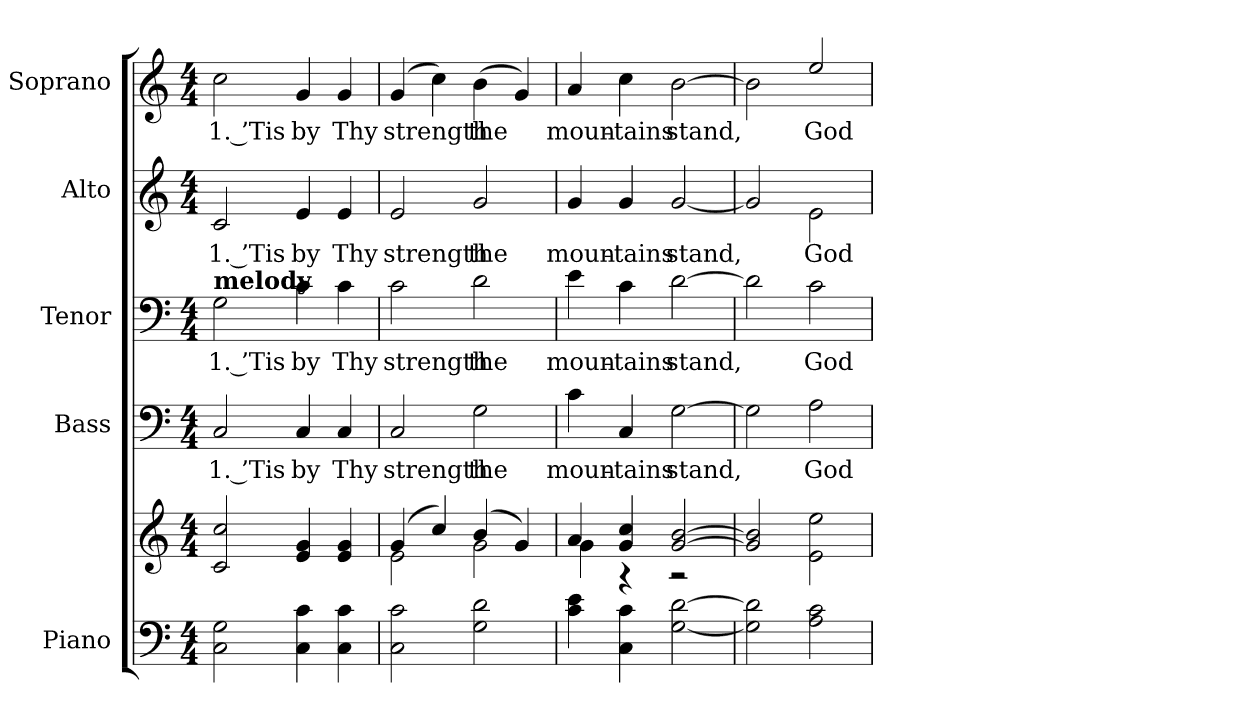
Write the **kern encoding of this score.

**kern	**kern	**kern	**text	**kern	**text	**kern	**text	**kern	**text
*part5	*part5	*part4	*part4	*part3	*part3	*part2	*part2	*part1	*part1
*staff6	*staff5	*staff4	*staff4	*staff3	*staff3	*staff2	*staff2	*staff1	*staff1
*I"Piano	*	*I"Bass	*	*I"Tenor	*	*I"Alto	*	*I"Soprano	*
*I'Pno.	*	*I'B.	*	*I'T.	*	*I'A.	*	*I'S.	*
!!LO:PB:g=z
*clefF4	*clefG2	*clefF4	*	*clefF4	*	*clefG2	*	*clefG2	*
*k[]	*k[]	*k[]	*	*k[]	*	*k[]	*	*k[]	*
*C:	*C:	*C:	*	*C:	*	*C:	*	*C:	*
*M4/4	*M4/4	*M4/4	*	*M4/4	*	*M4/4	*	*M4/4	*
*MM160	*MM160	*MM160	*	*MM160	*	*MM160	*	*MM160	*
=1	=1	=1	=1	=1	=1	=1	=1	=1	=1
!	!	!	!LO:LY:b:color=#000000	!	!	!	!	!	!
!	!	!	!	!	!LO:LY:b:color=#000000	!	!	!	!
!	!	!	!	!	!	!	!LO:LY:b:color=#000000	!	!
!	!	!	!	!LO:TX:a:B:t=melody	!	!	!	!	!
!	!	!	!	!	!	!	!	!	!LO:LY:b:color=#000000
2Ci\ 2Gi	2ci/ 2cci	2Ci/	1. ’Tis	2Gi\	1. ’Tis	2ci/	1. ’Tis	2cci\	1. ’Tis
!	!	!	!LO:LY:b:color=#000000	!	!	!	!	!	!
!	!	!	!	!	!LO:LY:b:color=#000000	!	!	!	!
!	!	!	!	!	!	!	!LO:LY:b:color=#000000	!	!
!	!	!	!	!	!	!	!	!	!LO:LY:b:color=#000000
4Ci\ 4ci	4ei/ 4gi	4Ci/	by	4ci\	by	4ei/	by	4gi/	by
!	!	!	!LO:LY:b:color=#000000	!	!	!	!	!	!
!	!	!	!	!	!LO:LY:b:color=#000000	!	!	!	!
!	!	!	!	!	!	!	!LO:LY:b:color=#000000	!	!
!	!	!	!	!	!	!	!	!	!LO:LY:b:color=#000000
4Ci\ 4ci	4ei/ 4gi	4Ci/	Thy	4ci\	Thy	4ei/	Thy	4gi/	Thy
=2	=2	=2	=2	=2	=2	=2	=2	=2	=2
*	*^	*	*	*	*	*	*	*	*
!	!	!	!	!LO:LY:b:color=#000000	!	!	!	!	!	!
!	!	!	!	!	!	!LO:LY:b:color=#000000	!	!	!	!
!	!	!	!	!	!	!	!	!LO:LY:b:color=#000000	!	!
!	!	!	!	!	!	!	!	!	!	!LO:LY:b:color=#000000
2Ci\ 2ci	(4gi/	2ei\	2Ci/	strength	2ci\	strength	2ei/	strength	(4gi/	strength
.	4cci/)	.	.	.	.	.	.	.	4cci\)	.
!	!	!	!	!LO:LY:b:color=#000000	!	!	!	!	!	!
!	!	!	!	!	!	!LO:LY:b:color=#000000	!	!	!	!
!	!	!	!	!	!	!	!	!LO:LY:b:color=#000000	!	!
!	!	!	!	!	!	!	!	!	!	!LO:LY:b:color=#000000
2Gi\ 2di	(4bi/	2gi\	2Gi\	the	2di\	the	2gi/	the	(4bi\	the
.	4gi/)	.	.	.	.	.	.	.	4gi/)	.
=3	=3	=3	=3	=3	=3	=3	=3	=3	=3	=3
!	!	!	!	!LO:LY:b:color=#000000	!	!	!	!	!	!
!	!	!	!	!	!	!LO:LY:b:color=#000000	!	!	!	!
!	!	!	!	!	!	!	!	!LO:LY:b:color=#000000	!	!
!	!	!	!	!	!	!	!	!	!	!LO:LY:b:color=#000000
4ci\ 4ei	4ai/	4gi\	4ci\	moun-	4ei\	moun-	4gi/	moun-	4ai/	moun-
!	!	!	!	!LO:LY:b:color=#000000	!	!	!	!	!	!
!	!	!	!	!	!	!LO:LY:b:color=#000000	!	!	!	!
!	!	!	!	!	!	!	!	!LO:LY:b:color=#000000	!	!
!	!	!	!	!	!	!	!	!	!	!LO:LY:b:color=#000000
4Ci\ 4ci	4gi/ 4cci	4r	4Ci/	-tains	4ci\	-tains	4gi/	-tains	4cci\	-tains
!	!	!	!	!LO:LY:b:color=#000000	!	!	!	!	!	!
!	!	!	!	!	!	!LO:LY:b:color=#000000	!	!	!	!
!	!	!	!	!	!	!	!	!LO:LY:b:color=#000000	!	!
!	!	!	!	!	!	!	!	!	!	!LO:LY:b:color=#000000
[<2Gi\ [>2di	[>2gi/ [>2bi	2r	[>2Gi\	stand,	[>2di\	stand,	[<2gi/	stand,	[>2bi\	stand,
*	*v	*v	*	*	*	*	*	*	*	*
=4	=4	=4	=4	=4	=4	=4	=4	=4	=4
2Gi\] 2di]	2gi/] 2bi]	2Gi\]	.	2di\]	.	2gi/]	.	2bi\]	.
!	!	!	!LO:LY:b:color=#000000	!	!	!	!	!	!
!	!	!	!	!	!LO:LY:b:color=#000000	!	!	!	!
!	!	!	!	!	!	!	!LO:LY:b:color=#000000	!	!
!	!	!	!	!	!	!	!	!	!LO:LY:b:color=#000000
2Ai\ 2ci	2ei\ 2eei	2Ai\	God	2ci\	God	2ei\	God	2eei/	God
=	=	=	=	=	=	=	=	=	=
*-	*-	*-	*-	*-	*-	*-	*-	*-	*-
